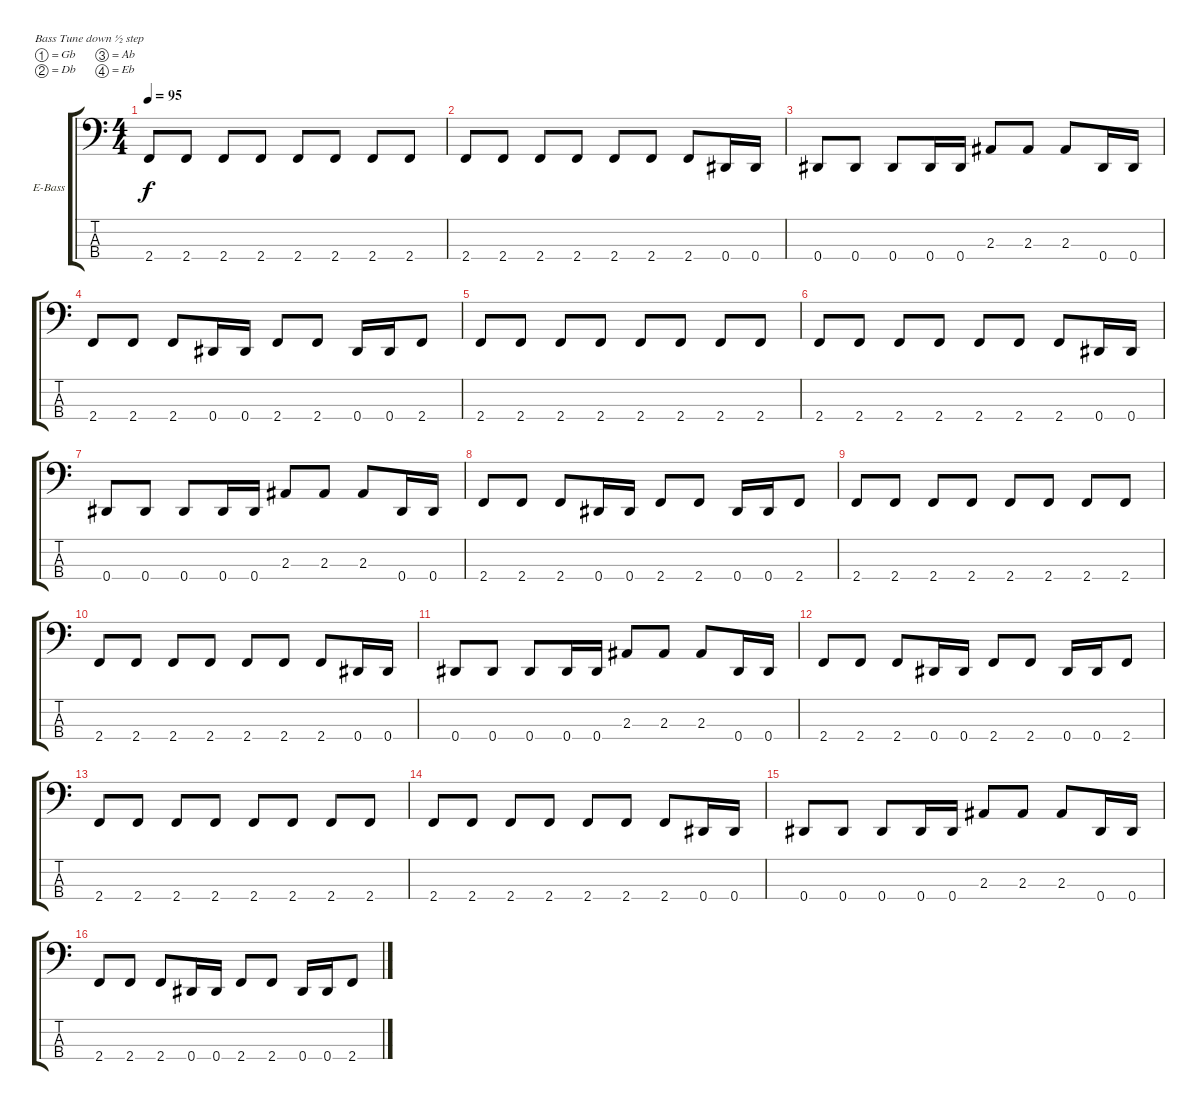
\bracketExtendMode groupsimilarinstruments
\firstSystemTrackNameOrientation horizontal
\otherSystemsTrackNameOrientation horizontal
\track ("Bass" "E-Bass") {instrument electricbassfinger}
\staff {score tabs}
\tuning (Gb2 Db2 Ab1 Eb1)
\ts (4 4)
\tempo 95
\clef f4
\ks c
2.4.8{dy f instrument electricbassfinger} 2.4.8 2.4.8 2.4.8 2.4.8 2.4.8 2.4.8 2.4.8 |
2.4.8 2.4.8 2.4.8 2.4.8 2.4.8 2.4.8 2.4.8 0.4.16 0.4.16 |
0.4.8 0.4.8 0.4.8 0.4.16 0.4.16 2.3.8 2.3.8 2.3.8 0.4.16 0.4.16 |
2.4.8 2.4.8 2.4.8 0.4.16 0.4.16 2.4.8 2.4.8 0.4.16 0.4.16 2.4.8 |
2.4.8 2.4.8 2.4.8 2.4.8 2.4.8 2.4.8 2.4.8 2.4.8 |
2.4.8 2.4.8 2.4.8 2.4.8 2.4.8 2.4.8 2.4.8 0.4.16 0.4.16 |
0.4.8 0.4.8 0.4.8 0.4.16 0.4.16 2.3.8 2.3.8 2.3.8 0.4.16 0.4.16 |
2.4.8 2.4.8 2.4.8 0.4.16 0.4.16 2.4.8 2.4.8 0.4.16 0.4.16 2.4.8 |
2.4.8 2.4.8 2.4.8 2.4.8 2.4.8 2.4.8 2.4.8 2.4.8 |
2.4.8 2.4.8 2.4.8 2.4.8 2.4.8 2.4.8 2.4.8 0.4.16 0.4.16 |
0.4.8 0.4.8 0.4.8 0.4.16 0.4.16 2.3.8 2.3.8 2.3.8 0.4.16 0.4.16 |
2.4.8 2.4.8 2.4.8 0.4.16 0.4.16 2.4.8 2.4.8 0.4.16 0.4.16 2.4.8 |
2.4.8 2.4.8 2.4.8 2.4.8 2.4.8 2.4.8 2.4.8 2.4.8 |
2.4.8 2.4.8 2.4.8 2.4.8 2.4.8 2.4.8 2.4.8 0.4.16 0.4.16 |
0.4.8 0.4.8 0.4.8 0.4.16 0.4.16 2.3.8 2.3.8 2.3.8 0.4.16 0.4.16 |
2.4.8 2.4.8 2.4.8 0.4.16 0.4.16 2.4.8 2.4.8 0.4.16 0.4.16 2.4.8
